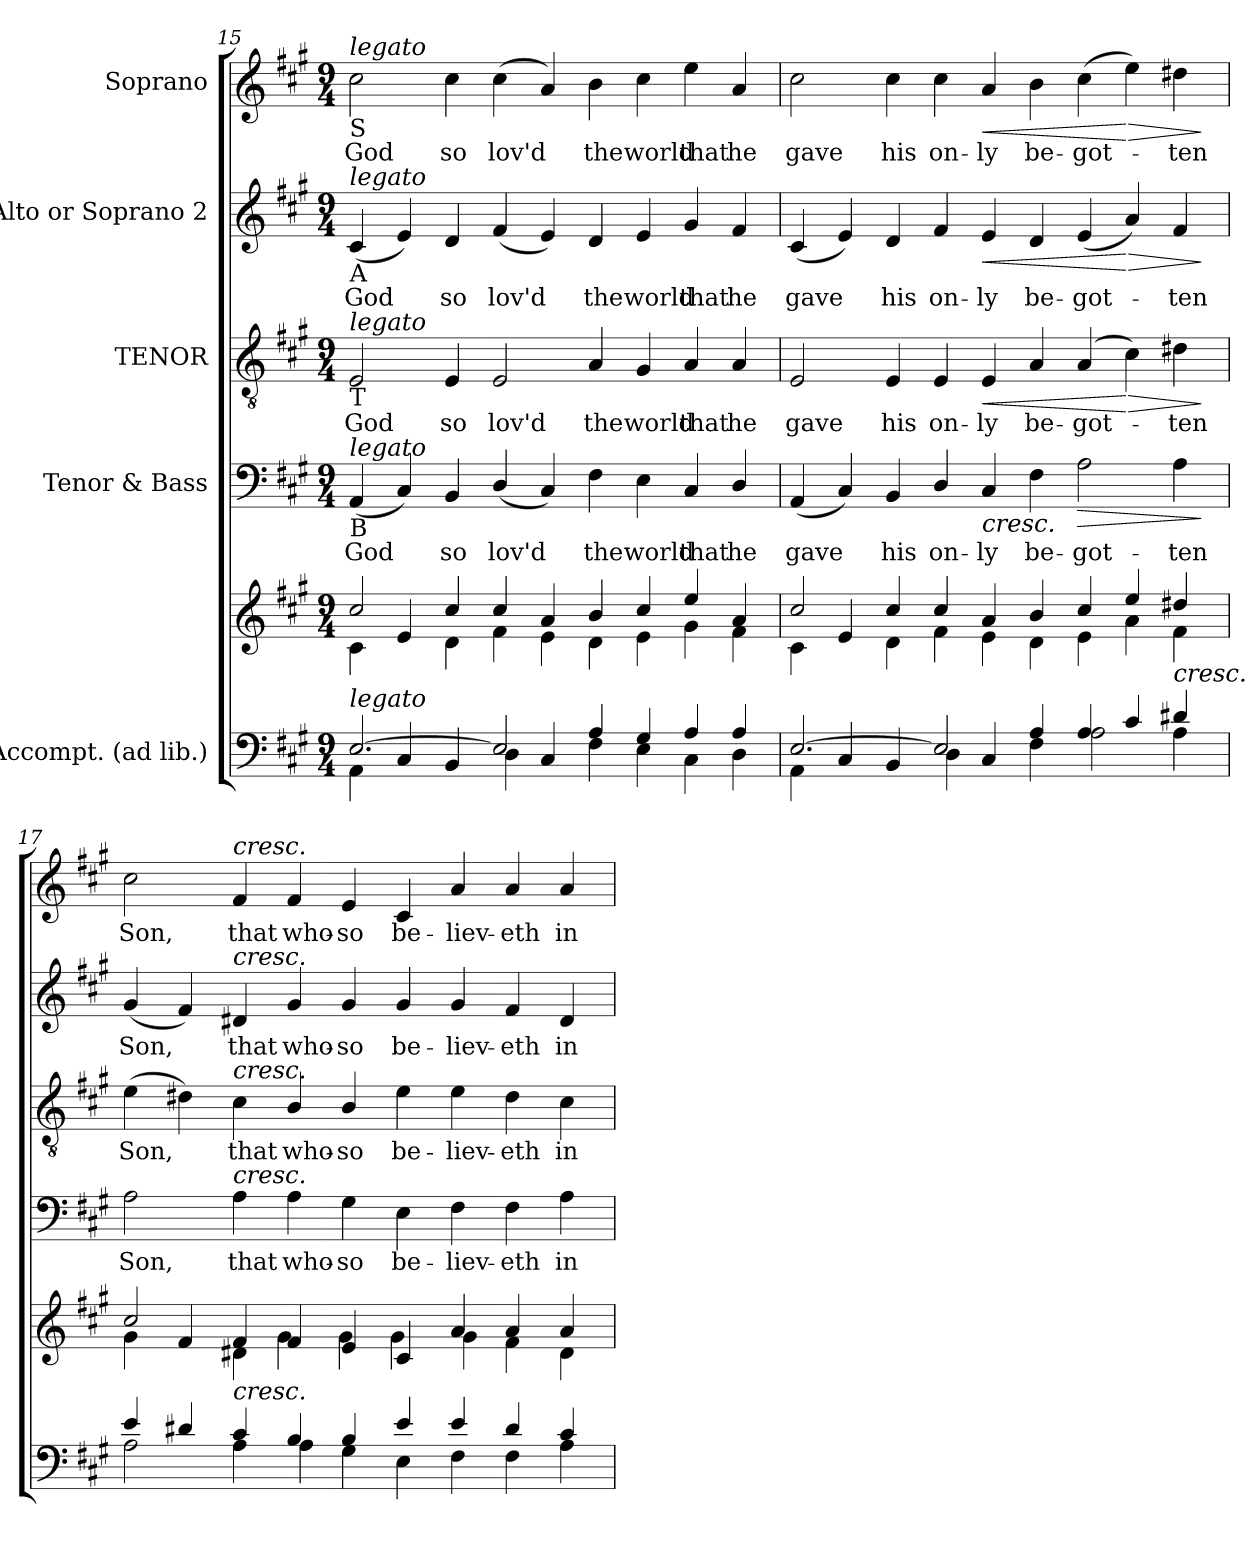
**kern	**kern	**dynam	**kern	**text	**dynam	**kern	**text	**dynam	**kern	**text	**dynam	**kern	**text	**dynam
*part5	*part5	*part5	*part4	*part4	*part4	*part3	*part3	*part3	*part2	*part2	*part2	*part1	*part1	*part1
*staff6	*staff5	*staff5/6	*staff4	*staff4	*staff4	*staff3	*staff3	*staff3	*staff2	*staff2	*staff2	*staff1	*staff1	*staff1
*I"Accompt. (ad lib.)	*	*	*I"Tenor & Bass	*	*	*I"TENOR	*	*	*I"Alto or Soprano 2	*	*	*I"Soprano	*	*
!!LO:PB:g=z
*clefF4	*clefG2	*	*clefF4	*	*	*clefGv2	*	*	*clefG2	*	*	*clefG2	*	*
*	*	*	*	*	*	*ITrd7c12	*	*	*	*	*	*	*	*
*k[f#c#g#]	*k[f#c#g#]	*	*k[f#c#g#]	*	*	*k[f#c#g#]	*	*	*k[f#c#g#]	*	*	*k[f#c#g#]	*	*
*A:	*A:	*	*A:	*	*	*A:	*	*	*A:	*	*	*A:	*	*
*M9/4	*M9/4	*	*M9/4	*	*	*M9/4	*	*	*M9/4	*	*	*M9/4	*	*
*MM80	*MM80	*	*MM80	*	*	*MM80	*	*	*MM80	*	*	*MM80	*	*
=15	=15	=15	=15	=15	=15	=15	=15	=15	=15	=15	=15	=15	=15	=15
*^	*^	*	*	*	*	*	*	*	*	*	*	*	*	*
!	!	!	!	!	!	!LO:LY:b:color=#000000	!	!	!	!	!	!	!	!	!	!
!	!	!	!	!	!	!	!	!	!LO:LY:b:color=#000000	!	!	!	!	!	!	!
!	!	!	!	!	!	!	!	!	!	!	!	!LO:LY:b:color=#000000	!	!	!	!
!	!	!	!	!	!	!	!	!	!	!	!	!	!	!LO:TX:b:t=S	!	!
!	!	!	!	!	!	!	!	!	!	!	!	!	!	!LO:TX:a:i:t=legato	!	!
!	!	!	!	!	!	!	!	!	!	!	!LO:TX:b:t=A	!	!	!	!	!
!	!	!	!	!	!	!	!	!	!	!	!LO:TX:a:i:t=legato	!	!	!	!	!
!	!	!	!	!	!	!	!	!LO:TX:b:t=T	!	!	!	!	!	!	!	!
!	!	!	!	!	!	!	!	!LO:TX:a:i:t=legato	!	!	!	!	!	!	!	!
!	!	!	!	!	!LO:TX:b:t=B	!	!	!	!	!	!	!	!	!	!	!
!	!	!	!	!	!LO:TX:a:i:t=legato	!	!	!	!	!	!	!	!	!	!	!
!LO:TX:a:i:t=legato	!	!	!	!	!	!	!	!	!	!	!	!	!	!	!	!
!	!	!	!	!	!	!	!	!	!	!	!	!	!	!	!LO:LY:b:color=#000000	!
[2.Ei/	4AAi\	2cc#i/	4c#i\	.	(4AAi/	God	.	2EEi/	God	.	(4c#i/	God	.	2cc#i\	God	.
.	4C#i/	.	4ei/	.	4C#i/)	.	.	.	.	.	4ei/)	.	.	.	.	.
!	!	!	!	!	!	!LO:LY:b:color=#000000	!	!	!	!	!	!	!	!	!	!
!	!	!	!	!	!	!	!	!	!LO:LY:b:color=#000000	!	!	!	!	!	!	!
!	!	!	!	!	!	!	!	!	!	!	!	!LO:LY:b:color=#000000	!	!	!	!
!	!	!	!	!	!	!	!	!	!	!	!	!	!	!	!LO:LY:b:color=#000000	!
.	4BBi/	4cc#i/	4di\	.	4BBi/	so	.	4EEi/	so	.	4di/	so	.	4cc#i\	so	.
!	!	!	!	!	!	!LO:LY:b:color=#000000	!	!	!	!	!	!	!	!	!	!
!	!	!	!	!	!	!	!	!	!LO:LY:b:color=#000000	!	!	!	!	!	!	!
!	!	!	!	!	!	!	!	!	!	!	!	!LO:LY:b:color=#000000	!	!	!	!
!	!	!	!	!	!	!	!	!	!	!	!	!	!	!	!LO:LY:b:color=#000000	!
2Ei/]	4Di\	4cc#i/	4f#i\	.	(4Di/	lov'd	.	2EEi/	lov'd	.	(4f#i/	lov'd	.	(4cc#i\	lov'd	.
.	4C#i/	4ai/	4ei\	.	4C#i/)	.	.	.	.	.	4ei/)	.	.	4ai/)	.	.
!	!	!	!	!	!	!LO:LY:b:color=#000000	!	!	!	!	!	!	!	!	!	!
!	!	!	!	!	!	!	!	!	!LO:LY:b:color=#000000	!	!	!	!	!	!	!
!	!	!	!	!	!	!	!	!	!	!	!	!LO:LY:b:color=#000000	!	!	!	!
!	!	!	!	!	!	!	!	!	!	!	!	!	!	!	!LO:LY:b:color=#000000	!
4Ai/	4F#i\	4bi/	4di\	.	4F#i\	the	.	4AAi/	the	.	4di/	the	.	4bi\	the	.
!	!	!	!	!	!	!LO:LY:b:color=#000000	!	!	!	!	!	!	!	!	!	!
!	!	!	!	!	!	!	!	!	!LO:LY:b:color=#000000	!	!	!	!	!	!	!
!	!	!	!	!	!	!	!	!	!	!	!	!LO:LY:b:color=#000000	!	!	!	!
!	!	!	!	!	!	!	!	!	!	!	!	!	!	!	!LO:LY:b:color=#000000	!
4G#i/	4Ei\	4cc#i/	4ei\	.	4Ei\	world	.	4GG#i/	world	.	4ei/	world	.	4cc#i\	world	.
!	!	!	!	!	!	!LO:LY:b:color=#000000	!	!	!	!	!	!	!	!	!	!
!	!	!	!	!	!	!	!	!	!LO:LY:b:color=#000000	!	!	!	!	!	!	!
!	!	!	!	!	!	!	!	!	!	!	!	!LO:LY:b:color=#000000	!	!	!	!
!	!	!	!	!	!	!	!	!	!	!	!	!	!	!	!LO:LY:b:color=#000000	!
4Ai/	4C#i\	4eei/	4g#i\	.	4C#i/	that	.	4AAi/	that	.	4g#i/	that	.	4eei\	that	.
!	!	!	!	!	!	!LO:LY:b:color=#000000	!	!	!	!	!	!	!	!	!	!
!	!	!	!	!	!	!	!	!	!LO:LY:b:color=#000000	!	!	!	!	!	!	!
!	!	!	!	!	!	!	!	!	!	!	!	!LO:LY:b:color=#000000	!	!	!	!
!	!	!	!	!	!	!	!	!	!	!	!	!	!	!	!LO:LY:b:color=#000000	!
4Ai/	4Di\	4ai/	4f#i\	.	4Di/	he	.	4AAi/	he	.	4f#i/	he	.	4ai/	he	.
=16	=16	=16	=16	=16	=16	=16	=16	=16	=16	=16	=16	=16	=16	=16	=16	=16
!	!	!	!	!	!	!LO:LY:b:color=#000000	!	!	!	!	!	!	!	!	!	!
!	!	!	!	!	!	!	!	!	!LO:LY:b:color=#000000	!	!	!	!	!	!	!
!	!	!	!	!	!	!	!	!	!	!	!	!LO:LY:b:color=#000000	!	!	!	!
!	!	!	!	!	!	!	!	!	!	!	!	!	!	!	!LO:LY:b:color=#000000	!
[2.Ei/	4AAi\	2cc#i/	4c#i\	.	(4AAi/	gave	.	2EEi/	gave	.	(4c#i/	gave	.	2cc#i\	gave	.
.	4C#i/	.	4ei/	.	4C#i/)	.	.	.	.	.	4ei/)	.	.	.	.	.
!	!	!	!	!	!	!LO:LY:b:color=#000000	!	!	!	!	!	!	!	!	!	!
!	!	!	!	!	!	!	!	!	!LO:LY:b:color=#000000	!	!	!	!	!	!	!
!	!	!	!	!	!	!	!	!	!	!	!	!LO:LY:b:color=#000000	!	!	!	!
!	!	!	!	!	!	!	!	!	!	!	!	!	!	!	!LO:LY:b:color=#000000	!
.	4BBi/	4cc#i/	4di\	.	4BBi/	his	.	4EEi/	his	.	4di/	his	.	4cc#i\	his	.
!	!	!	!	!	!	!LO:LY:b:color=#000000	!	!	!	!	!	!	!	!	!	!
!	!	!	!	!	!	!	!	!	!LO:LY:b:color=#000000	!	!	!	!	!	!	!
!	!	!	!	!	!	!	!	!	!	!	!	!LO:LY:b:color=#000000	!	!	!	!
!	!	!	!	!	!	!	!	!	!	!	!	!	!	!	!LO:LY:b:color=#000000	!
2Ei/]	4Di\	4cc#i/	4f#i\	[	4Di/	on-	.	4EEi/	on-	.	4f#i/	on-	.	4cc#i\	on-	.
!	!	!	!	!	!	!LO:LY:b:color=#000000	!LO:HP:b	!	!	!	!	!	!	!	!	!
!	!	!	!	!	!	!	!	!	!LO:LY:b:color=#000000	!LO:HP:b	!	!	!	!	!	!
!	!	!	!	!	!	!	!	!	!	!	!	!LO:LY:b:color=#000000	!LO:HP:b	!	!	!
!	!	!	!	!	!	!	!	!	!	!	!	!	!	!	!LO:LY:b:color=#000000	!LO:HP:b
.	4C#i/	4ai/	4ei\	.	4C#i/	-ly	<	4EEi/	-ly	<	4ei/	-ly	<	4ai/	-ly	<
!	!	!	!	!	!	!LO:LY:b:color=#000000	!	!	!	!	!	!	!	!	!	!
!	!	!	!	!	!	!	!	!	!LO:LY:b:color=#000000	!	!	!	!	!	!	!
!	!	!	!	!	!	!	!	!	!	!	!	!LO:LY:b:color=#000000	!	!	!	!
!	!	!	!	!	!	!	!	!	!	!	!	!	!	!	!LO:LY:b:color=#000000	!
4Ai/	4F#i\	4bi/	4di\	]	4F#i\	be-	.	4AAi/	be-	.	4di/	be-	.	4bi\	be-	.
!	!	!	!	!	!	!LO:LY:b:color=#000000	!LO:HP:b	!	!	!	!	!	!	!	!	!
!	!	!	!	!	!	!	!	!	!LO:LY:b:color=#000000	!	!	!	!	!	!	!
!	!	!	!	!	!	!	!	!	!	!	!	!LO:LY:b:color=#000000	!	!	!	!
!	!	!	!	!	!	!	!	!	!	!	!	!	!	!	!LO:LY:b:color=#000000	!
4Ai/	2Ai\	4cc#i/	4ei\	.	2Ai\	-got-	>	(4AAi/	-got-	.	(4ei/	-got-	.	(4cc#i\	-got-	.
!	!	!	!	!	!	!	!	!	!	!LO:HP:n=1:b	!	!	!LO:HP:n=1:b	!	!	!LO:HP:n=1:b
4c#i/	.	4eei/	4ai\	.	.	.	.	4C#i\)	.	[ >	4ai/)	.	[ >	4eei\)	.	[ >
!	!	!	!	!LO:HP:b	!	!	!	!	!	!	!	!	!	!	!	!
!	!	!	!	!LO:HP:n=1:b	!	!	!	!	!	!	!	!	!	!	!	!
!	!	!	!	!	!	!LO:LY:b:color=#000000	!	!	!	!	!	!	!	!	!	!
!	!	!	!	!	!	!	!	!	!LO:LY:b:color=#000000	!	!	!	!	!	!	!
!	!	!	!	!	!	!	!	!	!	!	!	!LO:LY:b:color=#000000	!	!	!	!
!	!	!	!	!	!	!	!	!	!	!	!	!	!	!	!LO:LY:b:color=#000000	!
4d#Xi/	4Ai\	4dd#Xi/	4f#i\	< >	4Ai\	-ten	[	4D#Xi\	-ten	.	4f#i/	-ten	.	4dd#Xi\	-ten	.
*v	*v	*	*	*	*	*	*	*	*	*	*	*	*	*	*	*
*	*v	*v	*	*	*	*	*	*	*	*	*	*	*	*	*
.	.	.	.	.	]	.	.	]	.	.	]	.	.	]
=17	=17	=17	=17	=17	=17	=17	=17	=17	=17	=17	=17	=17	=17	=17
*^	*^	*	*	*	*	*	*	*	*	*	*	*	*	*
!	!	!	!	!	!	!LO:LY:b:color=#000000	!	!	!	!	!	!	!	!	!	!
!	!	!	!	!	!	!	!	!	!LO:LY:b:color=#000000	!	!	!	!	!	!	!
!	!	!	!	!	!	!	!	!	!	!	!	!LO:LY:b:color=#000000	!	!	!	!
!	!	!	!	!	!	!	!	!	!	!	!	!	!	!	!LO:LY:b:color=#000000	!
4ei/	2Ai\	2cc#i/	4g#i\	.	2Ai\	Son,	.	(4Ei\	Son,	.	(4g#i/	Son,	.	2cc#i\	Son,	.
4d#Xi/	.	.	4f#i/	.	.	.	.	4D#Xi\)	.	.	4f#i/)	.	.	.	.	.
!	!	!	!	!	!	!LO:LY:b:color=#000000	!	!	!	!	!	!	!	!	!	!
!	!	!	!	!	!	!	!	!	!LO:LY:b:color=#000000	!	!	!	!	!	!	!
!	!	!	!	!	!	!	!	!	!	!	!	!LO:LY:b:color=#000000	!	!	!	!
!	!	!	!	!	!	!	!	!	!	!	!	!	!	!LO:TX:a:i:t=cresc.	!	!
!	!	!	!	!	!	!	!	!	!	!	!LO:TX:a:i:t=cresc.	!	!	!	!	!
!	!	!	!	!	!	!	!	!LO:TX:a:i:t=cresc.	!	!	!	!	!	!	!	!
!	!	!	!	!	!LO:TX:a:i:t=cresc.	!	!	!	!	!	!	!	!	!	!	!
!LO:TX:a:i:t=cresc.	!	!	!	!	!	!	!	!	!	!	!	!	!	!	!	!
!	!	!	!	!	!	!	!	!	!	!	!	!	!	!	!LO:LY:b:color=#000000	!
4c#i/	4Ai\	4f#i/	4d#Xi\	.	4Ai\	that	.	4C#i\	that	.	4d#Xi/	that	.	4f#i/	that	.
!	!	!	!	!	!	!LO:LY:b:color=#000000	!	!	!	!	!	!	!	!	!	!
!	!	!	!	!	!	!	!	!	!LO:LY:b:color=#000000	!	!	!	!	!	!	!
!	!	!	!	!	!	!	!	!	!	!	!	!LO:LY:b:color=#000000	!	!	!	!
!	!	!	!	!	!	!	!	!	!	!	!	!	!	!	!LO:LY:b:color=#000000	!
4Bi/	4Ai\	4f#i/	4g#i\	.	4Ai\	who-	.	4BBi/	who-	.	4g#i/	who-	.	4f#i/	who-	.
!	!	!	!	!	!	!LO:LY:b:color=#000000	!	!	!	!	!	!	!	!	!	!
!	!	!	!	!	!	!	!	!	!LO:LY:b:color=#000000	!	!	!	!	!	!	!
!	!	!	!	!	!	!	!	!	!	!	!	!LO:LY:b:color=#000000	!	!	!	!
!	!	!	!	!	!	!	!	!	!	!	!	!	!	!	!LO:LY:b:color=#000000	!
4Bi/	4G#i\	4ei/	4g#i\	.	4G#i\	-so	.	4BBi/	-so	.	4g#i/	-so	.	4ei/	-so	.
!	!	!	!	!	!	!LO:LY:b:color=#000000	!	!	!	!	!	!	!	!	!	!
!	!	!	!	!	!	!	!	!	!LO:LY:b:color=#000000	!	!	!	!	!	!	!
!	!	!	!	!	!	!	!	!	!	!	!	!LO:LY:b:color=#000000	!	!	!	!
!	!	!	!	!	!	!	!	!	!	!	!	!	!	!	!LO:LY:b:color=#000000	!
4ei/	4Ei\	4c#i/	4g#i\	.	4Ei\	be-	.	4Ei\	be-	.	4g#i/	be-	.	4c#i/	be-	.
!	!	!	!	!	!	!LO:LY:b:color=#000000	!	!	!	!	!	!	!	!	!	!
!	!	!	!	!	!	!	!	!	!LO:LY:b:color=#000000	!	!	!	!	!	!	!
!	!	!	!	!	!	!	!	!	!	!	!	!LO:LY:b:color=#000000	!	!	!	!
!	!	!	!	!	!	!	!	!	!	!	!	!	!	!	!LO:LY:b:color=#000000	!
4ei/	4F#i\	4ai/	4g#i\	.	4F#i\	-liev-	.	4Ei\	-liev-	.	4g#i/	-liev-	.	4ai/	-liev-	.
!	!	!	!	!	!	!LO:LY:b:color=#000000	!	!	!	!	!	!	!	!	!	!
!	!	!	!	!	!	!	!	!	!LO:LY:b:color=#000000	!	!	!	!	!	!	!
!	!	!	!	!	!	!	!	!	!	!	!	!LO:LY:b:color=#000000	!	!	!	!
!	!	!	!	!	!	!	!	!	!	!	!	!	!	!	!LO:LY:b:color=#000000	!
4d#i/	4F#i\	4ai/	4f#i\	.	4F#i\	-eth	.	4D#i\	-eth	.	4f#i/	-eth	.	4ai/	-eth	.
!	!	!	!	!	!	!LO:LY:b:color=#000000	!	!	!	!	!	!	!	!	!	!
!	!	!	!	!	!	!	!	!	!LO:LY:b:color=#000000	!	!	!	!	!	!	!
!	!	!	!	!	!	!	!	!	!	!	!	!LO:LY:b:color=#000000	!	!	!	!
!	!	!	!	!	!	!	!	!	!	!	!	!	!	!	!LO:LY:b:color=#000000	!
4c#i/	4Ai\	4ai/	4d#i\	.	4Ai\	in	.	4C#i\	in	.	4d#i/	in	.	4ai/	in	.
*v	*v	*	*	*	*	*	*	*	*	*	*	*	*	*	*	*
*	*v	*v	*	*	*	*	*	*	*	*	*	*	*	*	*
=	=	=	=	=	=	=	=	=	=	=	=	=	=	=
*-	*-	*-	*-	*-	*-	*-	*-	*-	*-	*-	*-	*-	*-	*-
